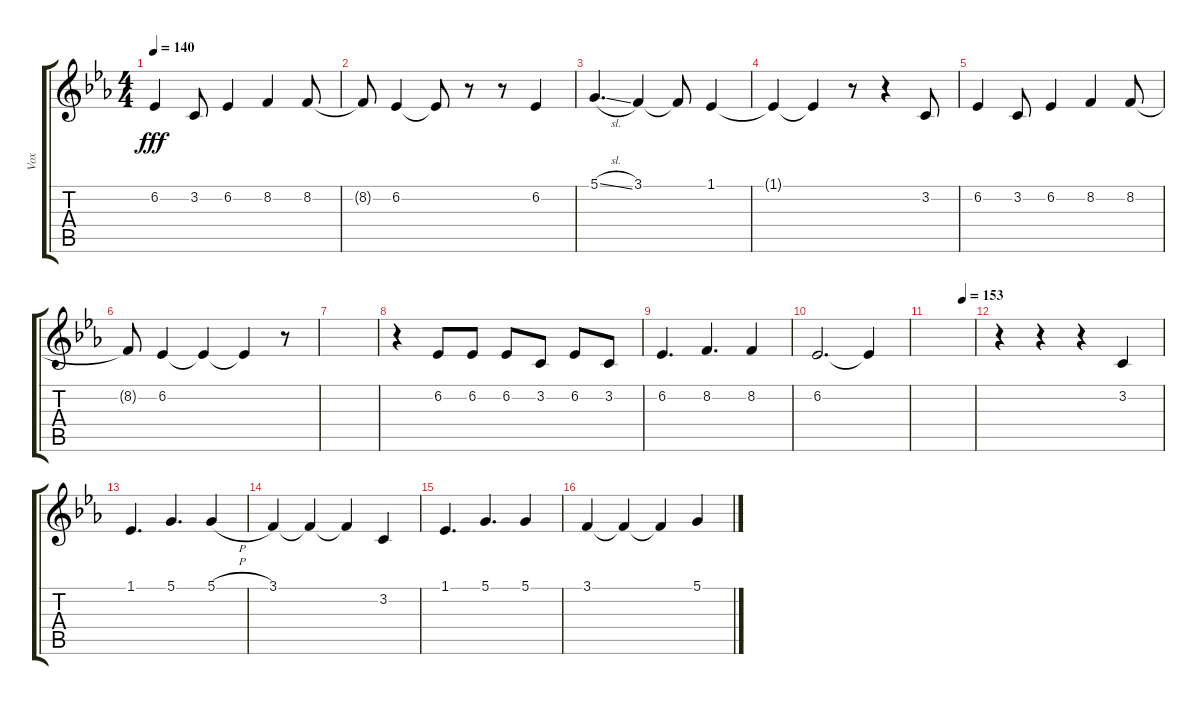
\track ("Vox" "Vox") {instrument tuba}
\staff {score tabs}
\tuning (D4 A3 F3 C3 G2 C2) {hide}
\ts (4 4)
\tempo 140
\clef g2
\ks cminor
6.2.4{dy fff} 3.2.8 6.2.4 8.2.4 8.2.8 |
8.2{t}.8 6.2.4 6.2{t}.8 r.8 r.8 6.2.4 |
5.1{sl}.4{d} 3.1.4 3.1{t}.8 1.1.4 |
1.1{t}.4 1.1{t}.4 r.8 r.4 3.2.8 |
6.2.4 3.2.8 6.2.4 8.2.4 8.2.8 |
8.2{t}.8 6.2.4 6.2{t}.4 6.2{t}.4 r.8 |
|
r.4 6.2.8 6.2.8 6.2.8 3.2.8 6.2.8 3.2.8 |
6.2.4{d} 8.2.4{d} 8.2.4 |
6.2.2{d} 6.2{t}.4{volume 5} |
\tempo (153 0.75)
|
r.4{balance 4} r.4{volume 13} r.4 3.2.4 |
1.1.4{d} 5.1.4{d} 5.1{h}.4 |
3.1.4 3.1{t}.4 3.1{t}.4 3.2.4 |
1.1.4{d} 5.1.4{d} 5.1.4 |
3.1.4 3.1{t}.4 3.1{t}.4 5.1.4
